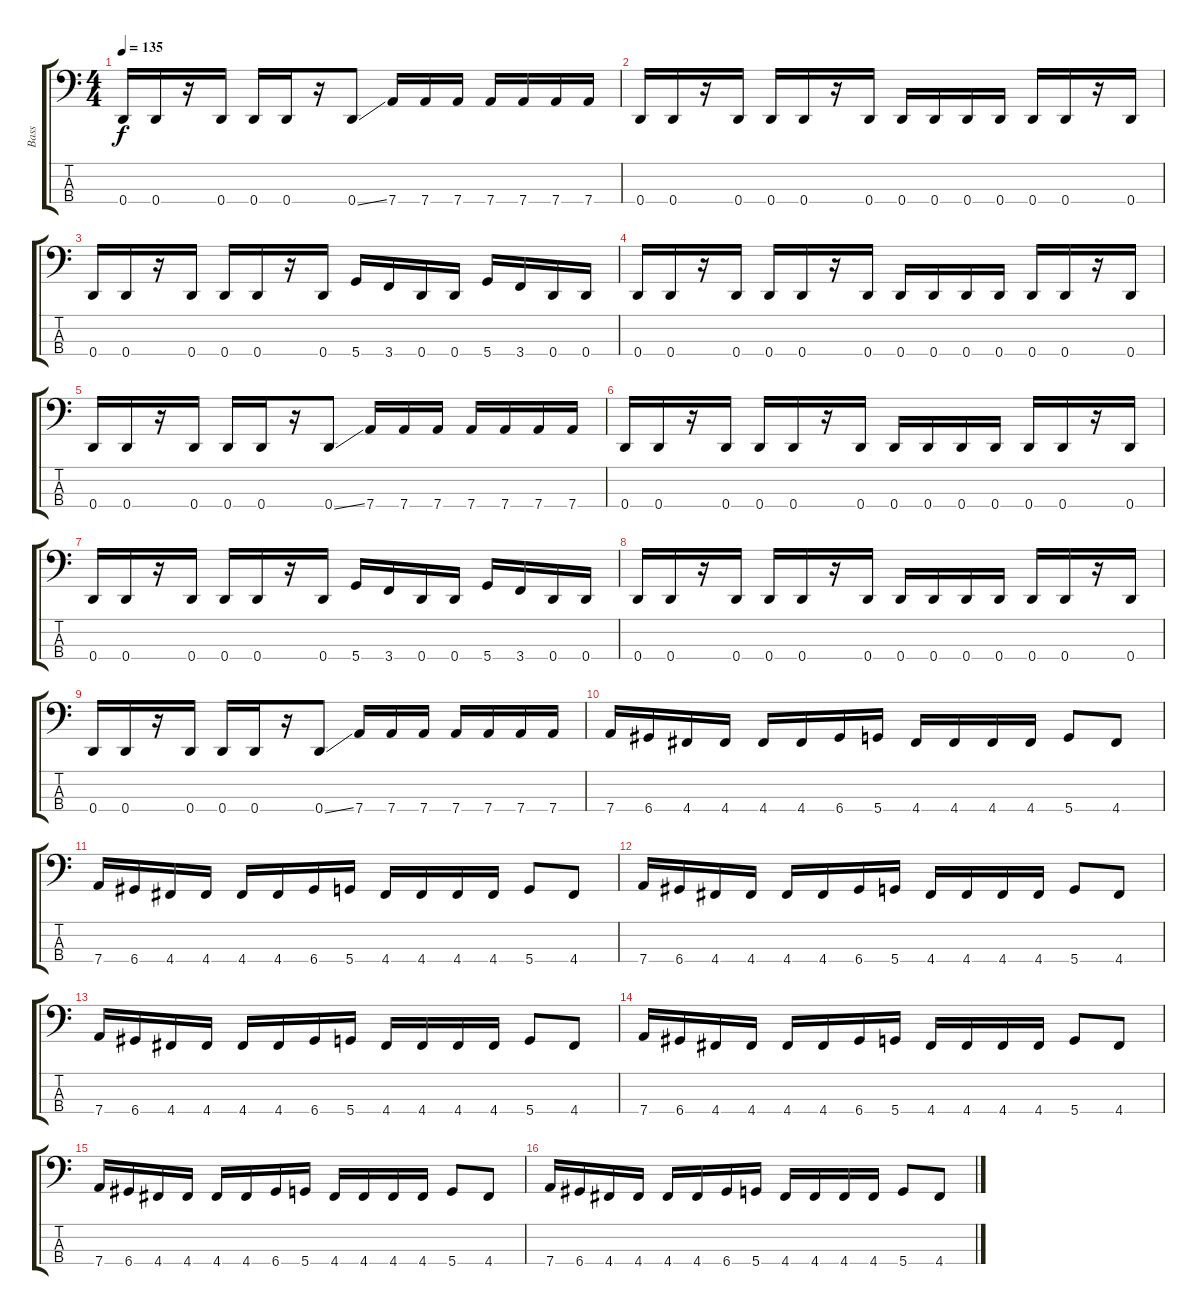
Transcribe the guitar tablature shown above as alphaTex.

\track ("Bass" "Bass") {instrument electricbasspick}
\staff {score tabs}
\tuning (G2 D2 A1 D1) {hide}
\ts (4 4)
\tempo 135
\clef f4
\ks c
0.4.16{dy f} 0.4.16 r.16 0.4.16 0.4.16 0.4.16 r.16 0.4{ss}.8 7.4.16 7.4.16 7.4.16 7.4.16 7.4.16 7.4.16 7.4.16 |
0.4.16 0.4.16 r.16 0.4.16 0.4.16 0.4.16 r.16 0.4.16 0.4.16 0.4.16 0.4.16 0.4.16 0.4.16 0.4.16 r.16 0.4.16 |
0.4.16 0.4.16 r.16 0.4.16 0.4.16 0.4.16 r.16 0.4.16 5.4.16 3.4.16 0.4.16 0.4.16 5.4.16 3.4.16 0.4.16 0.4.16 |
0.4.16 0.4.16 r.16 0.4.16 0.4.16 0.4.16 r.16 0.4.16 0.4.16 0.4.16 0.4.16 0.4.16 0.4.16 0.4.16 r.16 0.4.16 |
0.4.16 0.4.16 r.16 0.4.16 0.4.16 0.4.16 r.16 0.4{ss}.8 7.4.16 7.4.16 7.4.16 7.4.16 7.4.16 7.4.16 7.4.16 |
0.4.16 0.4.16 r.16 0.4.16 0.4.16 0.4.16 r.16 0.4.16 0.4.16 0.4.16 0.4.16 0.4.16 0.4.16 0.4.16 r.16 0.4.16 |
0.4.16 0.4.16 r.16 0.4.16 0.4.16 0.4.16 r.16 0.4.16 5.4.16 3.4.16 0.4.16 0.4.16 5.4.16 3.4.16 0.4.16 0.4.16 |
0.4.16 0.4.16 r.16 0.4.16 0.4.16 0.4.16 r.16 0.4.16 0.4.16 0.4.16 0.4.16 0.4.16 0.4.16 0.4.16 r.16 0.4.16 |
0.4.16 0.4.16 r.16 0.4.16 0.4.16 0.4.16 r.16 0.4{ss}.8 7.4.16 7.4.16 7.4.16 7.4.16 7.4.16 7.4.16 7.4.16 |
7.4.16 6.4.16 4.4.16 4.4.16 4.4.16 4.4.16 6.4.16 5.4.16 4.4.16 4.4.16 4.4.16 4.4.16 5.4.8 4.4.8 |
7.4.16 6.4.16 4.4.16 4.4.16 4.4.16 4.4.16 6.4.16 5.4.16 4.4.16 4.4.16 4.4.16 4.4.16 5.4.8 4.4.8 |
7.4.16 6.4.16 4.4.16 4.4.16 4.4.16 4.4.16 6.4.16 5.4.16 4.4.16 4.4.16 4.4.16 4.4.16 5.4.8 4.4.8 |
7.4.16 6.4.16 4.4.16 4.4.16 4.4.16 4.4.16 6.4.16 5.4.16 4.4.16 4.4.16 4.4.16 4.4.16 5.4.8 4.4.8 |
7.4.16 6.4.16 4.4.16 4.4.16 4.4.16 4.4.16 6.4.16 5.4.16 4.4.16 4.4.16 4.4.16 4.4.16 5.4.8 4.4.8 |
7.4.16 6.4.16 4.4.16 4.4.16 4.4.16 4.4.16 6.4.16 5.4.16 4.4.16 4.4.16 4.4.16 4.4.16 5.4.8 4.4.8 |
7.4.16 6.4.16 4.4.16 4.4.16 4.4.16 4.4.16 6.4.16 5.4.16 4.4.16 4.4.16 4.4.16 4.4.16 5.4.8 4.4.8
